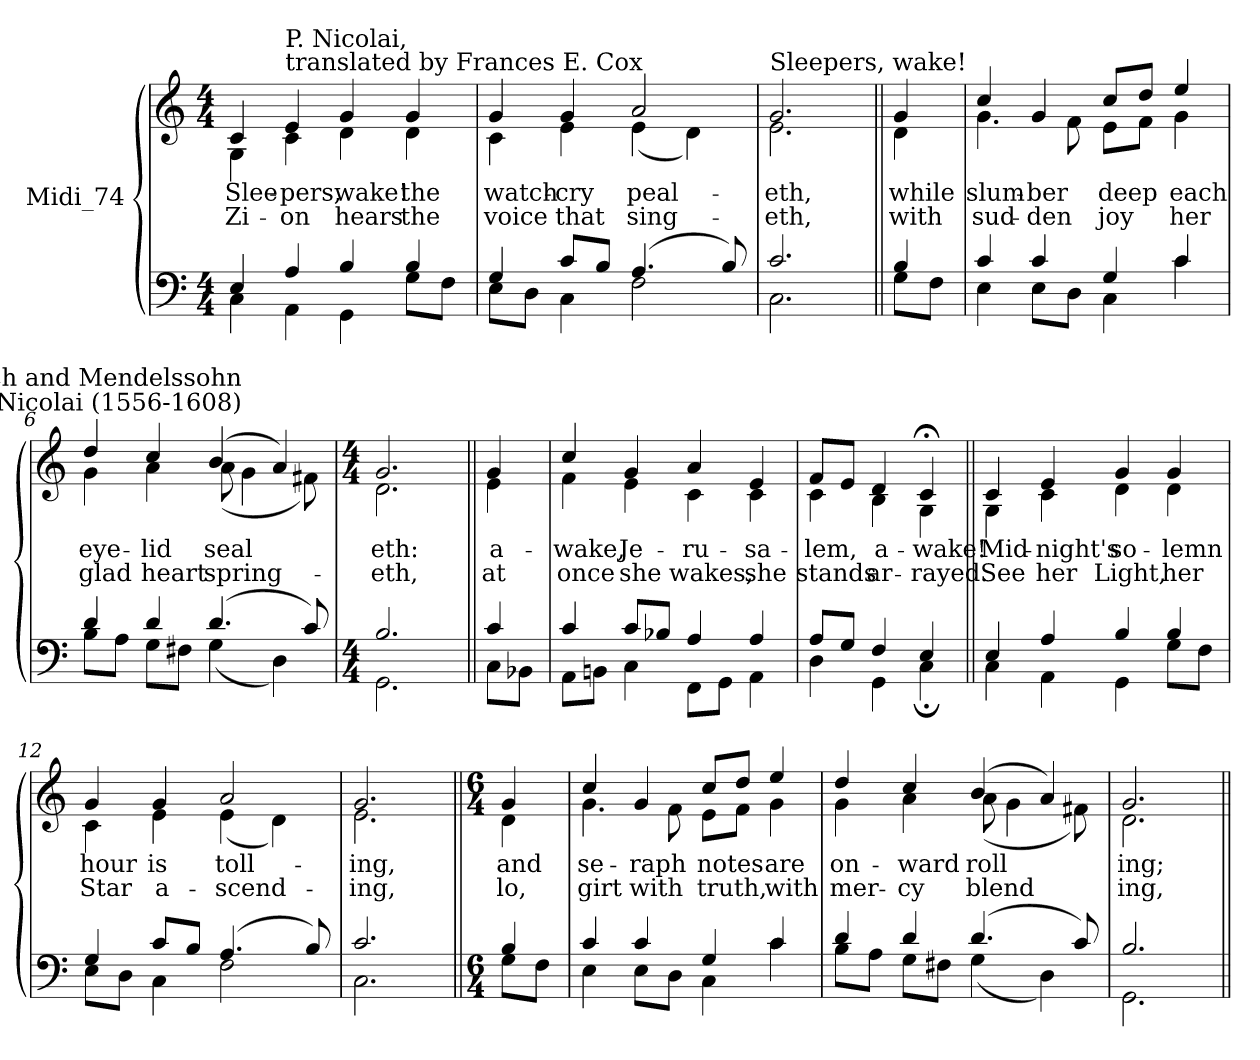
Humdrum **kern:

**kern	**kern	**text	**text
*part2	*part1	*part1	*part1
*staff2	*staff1	*staff1	*staff1
*I"Midi_74	*I"Midi_74	*	*
*clefF4	*clefG2	*	*
*k[]	*k[]	*	*
*C:	*C:	*	*
*M4/4	*M4/4	*	*
=1	=1	=1	=1
*^	*	*	*
!	!	!	!LO:LY:b	!LO:LY:b
*	*	*^	*	*
4E/	4C\	4c/	4G\	Slee-	-Zi-
!	!	!LO:TX:a:t=P. Nicolai,\ntranslated by Frances E. Cox	!	!	!
!	!	!	!	!LO:LY:b	!LO:LY:b
4A/	4AA\	4e/	4c\	-pers,	on
!	!	!	!	!LO:LY:b	!LO:LY:b
4B/	4GG\	4g/	4d\	wake!	hears
!	!	!	!	!LO:LY:b	!LO:LY:b
4B/	8G\L	4g/	4d\	the	the
.	8F\J	.	.	.	.
=2	=2	=2	=2	=2	=2
!	!	!	!	!LO:LY:b	!LO:LY:b
4G/	8E\L	4g/	4c\	watch-	-voice
.	8D\J	.	.	.	.
!	!	!	!	!LO:LY:b	!LO:LY:b
8c/L	4C\	4g/	4e\	cry	that
8B/J	.	.	.	.	.
!	!	!	!	!LO:LY:b	!LO:LY:b
(>4.A/	2F\	2a/	(<4e\	peal-	-sing-
.	.	.	4d\)	.	.
8B/)	.	.	.	.	.
=3	=3	=3	=3	=3	=3
!	!	!LO:TX:a:t=Sleepers, wake!	!	!	!
!	!	!	!	!LO:LY:b	!LO:LY:b
2.c/	2.C\	2.g/	2.e\	-eth,	eth,
=4||	=4||	=4||	=4||	=4||	=4||
!	!	!	!	!LO:LY:b	!LO:LY:b
4B/	8G\L	4g/	4d\	while	with
.	8F\J	.	.	.	.
=5	=5	=5	=5	=5	=5
!	!	!	!	!LO:LY:b	!LO:LY:b
4c/	4E\	4cc/	4.g\	slum-	-sud-
!	!	!	!	!LO:LY:b	!LO:LY:b
4c/	8E\L	4g/	.	-ber	den
.	8D\J	.	8f\	.	.
!	!	!	!	!LO:LY:b	!LO:LY:b
4G/	4C\	8cc/L	8e\L	deep	joy
.	.	8dd/J	8f\J	.	.
!	!	!	!	!LO:LY:b	!LO:LY:b
4c/	4c\	4ee/	4g\	each	her
=6	=6	=6	=6	=6	=6
!	!	!	!	!LO:LY:b	!LO:LY:b
4d/	8B\L	4dd/	4g\	eye-	-glad
.	8A\J	.	.	.	.
!	!	!	!	!LO:LY:b	!LO:LY:b
4d/	8G\L	4cc/	4a\	lid	heart
.	8F#X\J	.	.	.	.
!	!	!	!	!LO:LY:b	!LO:LY:b
(>4.d/	(<4G\	(>4b/	(<8a\	seal	spring-
!	!	!	!LO:TX:a:rj:t=P. Nicolai (1556-1608)	!	!
!	!	!	!LO:TX:a:rj:t=Harm. based on Bach and Mendelssohn	!	!
.	.	.	4g\	.	.
.	4D\)	4a/)	.	.	.
8c/)	.	.	8f#X\)	.	.
!!LO:LB:g=z	!!
=7	=7	=7	=7	=7	=7
*M4/4	*	*M4/4	*	*	*
!	!	!	!	!LO:LY:b	!LO:LY:b
2.B/	2.GG\	2.g/	2.d\	-eth:	eth,
=8||	=8||	=8||	=8||	=8||	=8||
!	!	!	!	!LO:LY:b	!LO:LY:b
4c/	8C\L	4g/	4e\	a-	-at
.	8BB-X\J	.	.	.	.
=9	=9	=9	=9	=9	=9
!	!	!	!	!LO:LY:b	!LO:LY:b
4c/	8AA\L	4cc/	4f\	wake,	once
.	8BBn\J	.	.	.	.
!	!	!	!	!LO:LY:b	!LO:LY:b
8c/L	4C\	4g/	4e\	Je-	-she
8B-X/J	.	.	.	.	.
!	!	!	!	!LO:LY:b	!LO:LY:b
4A/	8FF\L	4a/	4c\	ru-	-wakes,
.	8GG\J	.	.	.	.
!	!	!	!	!LO:LY:b	!LO:LY:b
4A/	4AA\	4e/	4c\	sa-	-she
=10	=10	=10	=10	=10	=10
!	!	!	!	!LO:LY:b	!LO:LY:b
8A/L	4D\	8f/L	4c\	lem,	stands
8G/J	.	8e/J	.	.	.
!	!	!	!	!LO:LY:b	!LO:LY:b
4F/	4GG\	4d/	4B\	a-	-ar-
!	!	!	!	!LO:LY:b	!LO:LY:b
4E/	4C;\	4c;</	4G\	-wake!	rayed.
=11||	=11||	=11||	=11||	=11||	=11||
!	!	!	!	!LO:LY:b	!LO:LY:b
4E/	4C\	4c/	4G\	Mid-	-See
!	!	!	!	!LO:LY:b	!LO:LY:b
4A/	4AA\	4e/	4c\	night's	her
!	!	!	!	!LO:LY:b	!LO:LY:b
4B/	4GG\	4g/	4d\	so-	-Light,
!	!	!	!	!LO:LY:b	!LO:LY:b
4B/	8G\L	4g/	4d\	lemn	her
.	8F\J	.	.	.	.
=12	=12	=12	=12	=12	=12
!	!	!	!	!LO:LY:b	!LO:LY:b
4G/	8E\L	4g/	4c\	hour	Star
.	8D\J	.	.	.	.
!	!	!	!	!LO:LY:b	!LO:LY:b
8c/L	4C\	4g/	4e\	is	a-
8B/J	.	.	.	.	.
!	!	!	!	!LO:LY:b	!LO:LY:b
(>4.A/	2F\	2a/	(<4e\	-toll-	-scend-
.	.	.	4d\)	.	.
8B/)	.	.	.	.	.
=13	=13	=13	=13	=13	=13
!	!	!	!	!LO:LY:b	!LO:LY:b
2.c/	2.C\	2.g/	2.e\	-ing,	ing,
!!LO:LB:g=z	!!
=14||	=14||	=14||	=14||	=14||	=14||
*M6/4	*	*M6/4	*	*	*
!	!	!	!	!LO:LY:b	!LO:LY:b
4B/	8G\L	4g/	4d\	and	lo,
.	8F\J	.	.	.	.
=15	=15	=15	=15	=15	=15
!	!	!	!	!LO:LY:b	!LO:LY:b
4c/	4E\	4cc/	4.g\	se-	-girt
!	!	!	!	!LO:LY:b	!LO:LY:b
4c/	8E\L	4g/	.	raph	with
.	8D\J	.	8f\	.	.
!	!	!	!	!LO:LY:b	!LO:LY:b
4G/	4C\	8cc/L	8e\L	notes	truth,
.	.	8dd/J	8f\J	.	.
!	!	!	!	!LO:LY:b	!LO:LY:b
4c/	4c\	4ee/	4g\	are	with
=16	=16	=16	=16	=16	=16
!	!	!	!	!LO:LY:b	!LO:LY:b
4d/	8B\L	4dd/	4g\	on-	-mer-
.	8A\J	.	.	.	.
!	!	!	!	!LO:LY:b	!LO:LY:b
4d/	8G\L	4cc/	4a\	-ward	cy
.	8F#X\J	.	.	.	.
!	!	!	!	!LO:LY:b	!LO:LY:b
(>4.d/	(<4G\	(>4b/	(<8a\	roll	blend
.	.	.	4g\	.	.
.	4D\)	4a/)	.	.	.
8c/)	.	.	8f#X\)	.	.
=17	=17	=17	=17	=17	=17
!	!	!	!	!LO:LY:b	!LO:LY:b
2.B/	2.GG\	2.g/	2.d\	ing;	-ing,
*v	*v	*	*	*	*
*	*v	*v	*	*
=||	=||	=||	=||
*-	*-	*-	*-
